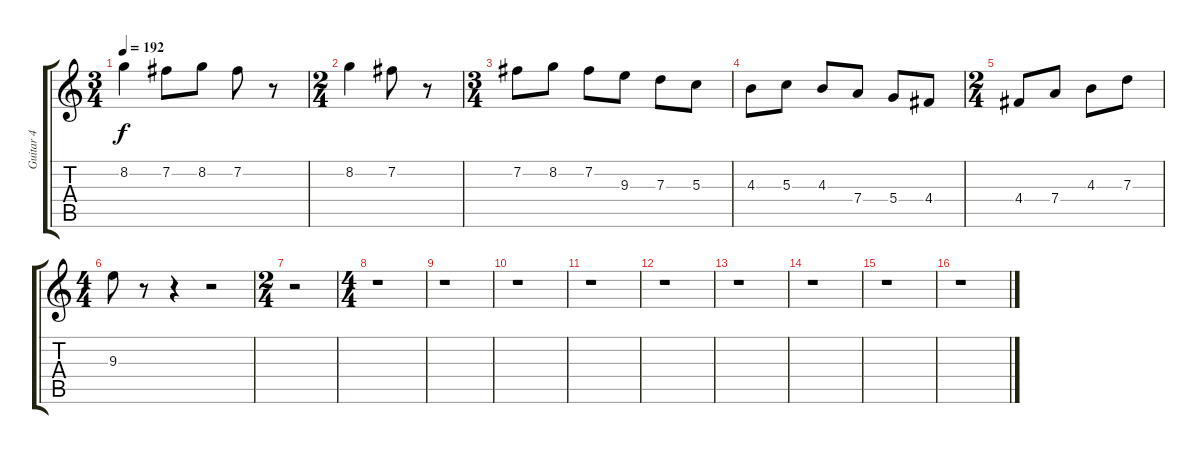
\track ("Guitar 4" "Guitar 4") {instrument electricguitarclean}
\staff {score tabs}
\tuning (E4 B3 G3 D3 A2 E2) {hide}
\ts (3 4)
\tempo 192
\clef g2
\ks c
8.2.4{dy f} 7.2.8 8.2.8 7.2.8 r.8 |
\ts (2 4)
8.2.4 7.2.8 r.8 |
\ts (3 4)
7.2.8 8.2.8 7.2.8 9.3.8 7.3.8 5.3.8 |
4.3.8 5.3.8 4.3.8 7.4.8 5.4.8 4.4.8 |
\ts (2 4)
4.4.8 7.4.8 4.3.8 7.3.8 |
\ts (4 4)
9.3.8 r.8 r.4 r.2 |
\ts (2 4)
r.2 |
\ts (4 4)
r.1 |
r.1 |
r.1 |
r.1 |
r.1 |
r.1 |
r.1 |
r.1 |
r.1
